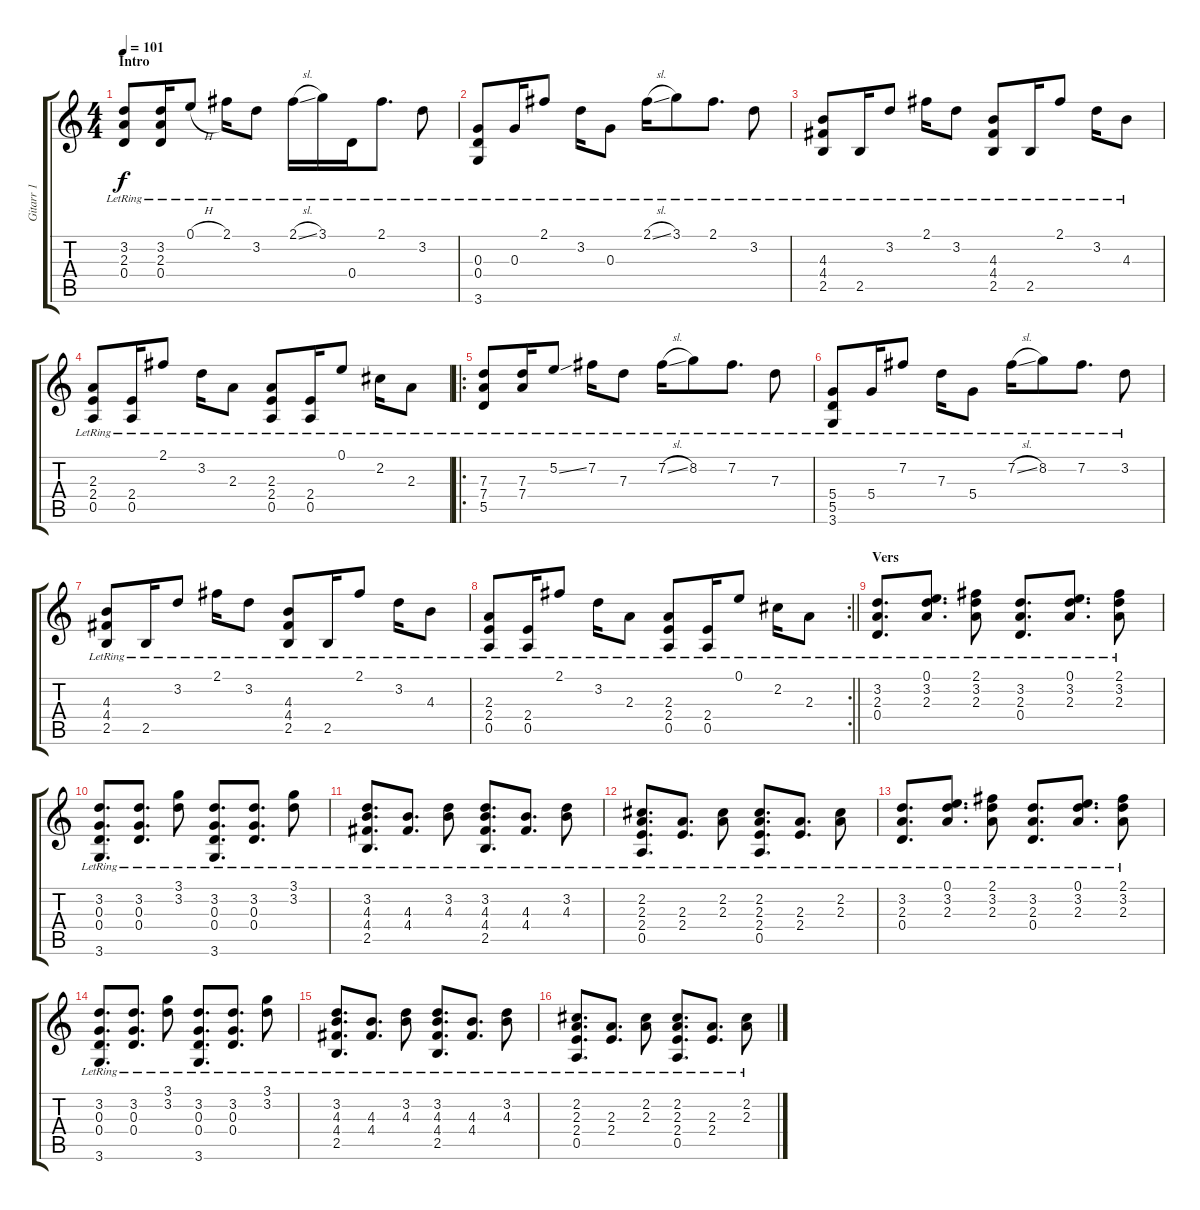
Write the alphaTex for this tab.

\track ("Gitarr 1" "Gitarr 1") {instrument electricguitarjazz}
\staff {score tabs}
\tuning (E4 B3 G3 D3 A2 E2) {hide}
\ts (4 4)
\section ("" "Intro")
\tempo 101
\clef g2
\ks c
(3.2{lr} 2.3{lr} 0.4{lr}).8{dy f instrument electricguitarjazz} (3.2{lr} 2.3{lr} 0.4{lr}).16 0.1{h lr}.8 2.1{lr}.16 3.2{lr}.8 2.1{sl lr}.16 3.1{lr}.16 0.4{lr}.16 2.1{lr}.8{d} 3.2{lr}.8 |
(0.3{lr} 0.4{lr} 3.6{lr}).8 0.3{lr}.16 2.1{lr}.8 3.2{lr}.16 0.3{lr}.8 2.1{sl lr}.16 3.1{lr}.8 2.1{lr}.8{d} 3.2{lr}.8 |
(4.3{lr} 4.4{lr} 2.5{lr}).8 2.5{lr}.16 3.2{lr}.8 2.1{lr}.16 3.2{lr}.8 (4.3{lr} 4.4{lr} 2.5{lr}).8 2.5{lr}.16 2.1{lr}.8 3.2{lr}.16 4.3{lr}.8 |
(2.3{lr} 2.4{lr} 0.5{lr}).8 (2.4{lr} 0.5{lr}).16 2.1{lr}.8 3.2{lr}.16 2.3{lr}.8 (2.3{lr} 2.4{lr} 0.5{lr}).8 (2.4{lr} 0.5{lr}).16 0.1{lr}.8 2.2{lr}.16 2.3{lr}.8 |
\ro
(7.3{lr} 7.4{lr} 5.5{lr}).8 (7.3{lr} 7.4{lr}).16 5.2{ss lr}.8 7.2{lr}.16 7.3{lr}.8 7.2{sl lr}.16 8.2{lr}.8 7.2{lr}.8{d} 7.3{lr}.8 |
(5.4{lr} 5.5{lr} 3.6{lr}).8 5.4{lr}.16 7.2{lr}.8 7.3{lr}.16 5.4{lr}.8 7.2{sl lr}.16 8.2{lr}.8 7.2{lr}.8{d} 3.2{lr}.8 |
(4.3{lr} 4.4{lr} 2.5{lr}).8 2.5{lr}.16 3.2{lr}.8 2.1{lr}.16 3.2{lr}.8 (4.3{lr} 4.4{lr} 2.5{lr}).8 2.5{lr}.16 2.1{lr}.8 3.2{lr}.16 4.3{lr}.8 |
\rc 2
\barLineRight lightlight
(2.3{lr} 2.4{lr} 0.5{lr}).8 (2.4{lr} 0.5{lr}).16 2.1{lr}.8 3.2{lr}.16 2.3{lr}.8 (2.3{lr} 2.4{lr} 0.5{lr}).8 (2.4{lr} 0.5{lr}).16 0.1{lr}.8 2.2{lr}.16 2.3{lr}.8 |
\section ("" "Vers")
(3.2{lr} 2.3{lr} 0.4{lr}).8{d} (0.1{lr} 3.2{lr} 2.3{lr}).8{d} (2.1{lr} 3.2{lr} 2.3{lr}).8 (3.2{lr} 2.3{lr} 0.4{lr}).8{d} (0.1{lr} 3.2{lr} 2.3{lr}).8{d} (2.1{lr} 3.2{lr} 2.3{lr}).8 |
(3.2{lr} 0.3{lr} 0.4{lr} 3.6{lr}).8{d} (3.2{lr} 0.3{lr} 0.4{lr}).8{d} (3.1{lr} 3.2{lr}).8 (3.2{lr} 0.3{lr} 0.4{lr} 3.6{lr}).8{d} (3.2{lr} 0.3{lr} 0.4{lr}).8{d} (3.1{lr} 3.2{lr}).8 |
(3.2{lr} 4.3{lr} 4.4{lr} 2.5{lr}).8{d} (4.3{lr} 4.4{lr}).8{d} (3.2{lr} 4.3{lr}).8 (3.2{lr} 4.3{lr} 4.4{lr} 2.5{lr}).8{d} (4.3{lr} 4.4{lr}).8{d} (3.2{lr} 4.3{lr}).8 |
(2.2{lr} 2.3{lr} 2.4{lr} 0.5{lr}).8{d} (2.3{lr} 2.4{lr}).8{d} (2.2{lr} 2.3{lr}).8 (2.2{lr} 2.3{lr} 2.4{lr} 0.5{lr}).8{d} (2.3{lr} 2.4{lr}).8{d} (2.2{lr} 2.3{lr}).8 |
(3.2{lr} 2.3{lr} 0.4{lr}).8{d} (0.1{lr} 3.2{lr} 2.3{lr}).8{d} (2.1{lr} 3.2{lr} 2.3{lr}).8 (3.2{lr} 2.3{lr} 0.4{lr}).8{d} (0.1{lr} 3.2{lr} 2.3{lr}).8{d} (2.1{lr} 3.2{lr} 2.3{lr}).8 |
(3.2{lr} 0.3{lr} 0.4{lr} 3.6{lr}).8{d} (3.2{lr} 0.3{lr} 0.4{lr}).8{d} (3.1{lr} 3.2{lr}).8 (3.2{lr} 0.3{lr} 0.4{lr} 3.6{lr}).8{d} (3.2{lr} 0.3{lr} 0.4{lr}).8{d} (3.1{lr} 3.2{lr}).8 |
(3.2{lr} 4.3{lr} 4.4{lr} 2.5{lr}).8{d} (4.3{lr} 4.4{lr}).8{d} (3.2{lr} 4.3{lr}).8 (3.2{lr} 4.3{lr} 4.4{lr} 2.5{lr}).8{d} (4.3{lr} 4.4{lr}).8{d} (3.2{lr} 4.3{lr}).8 |
(2.2{lr} 2.3{lr} 2.4{lr} 0.5{lr}).8{d} (2.3{lr} 2.4{lr}).8{d} (2.2{lr} 2.3{lr}).8 (2.2{lr} 2.3{lr} 2.4{lr} 0.5{lr}).8{d} (2.3{lr} 2.4{lr}).8{d} (2.2{lr} 2.3{lr}).8
